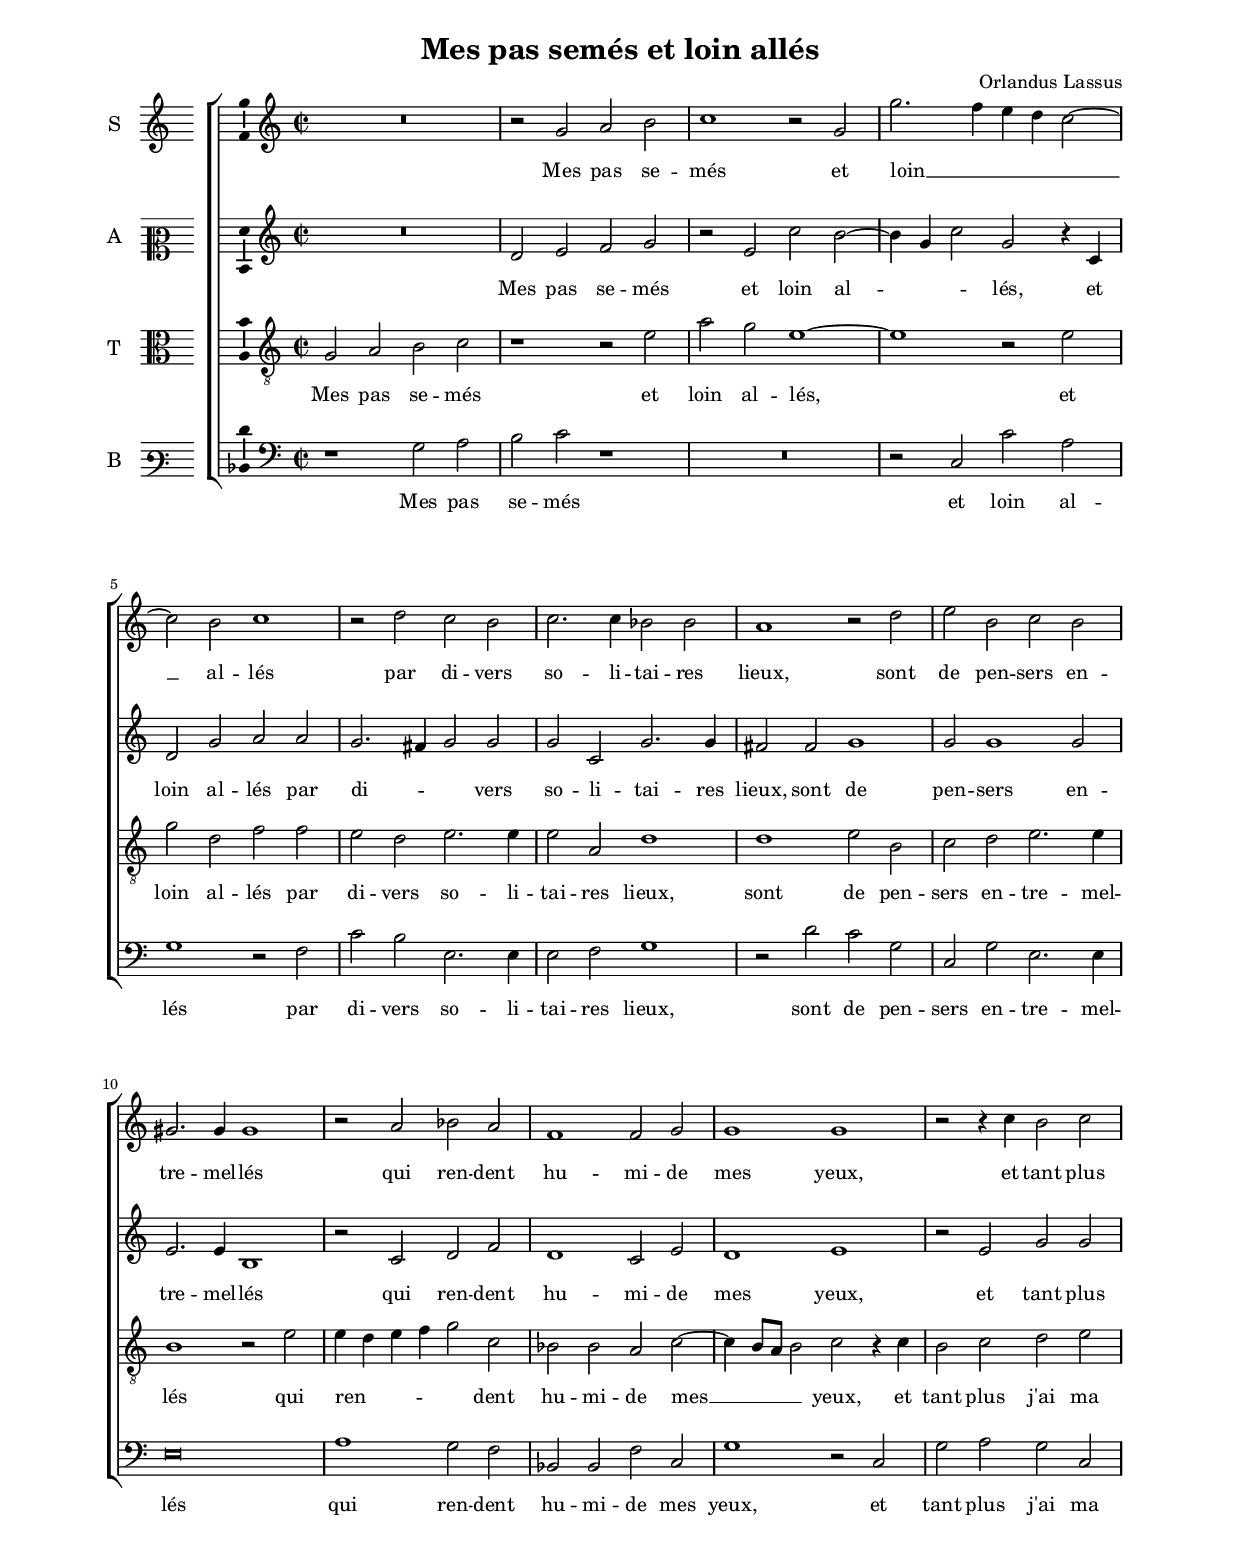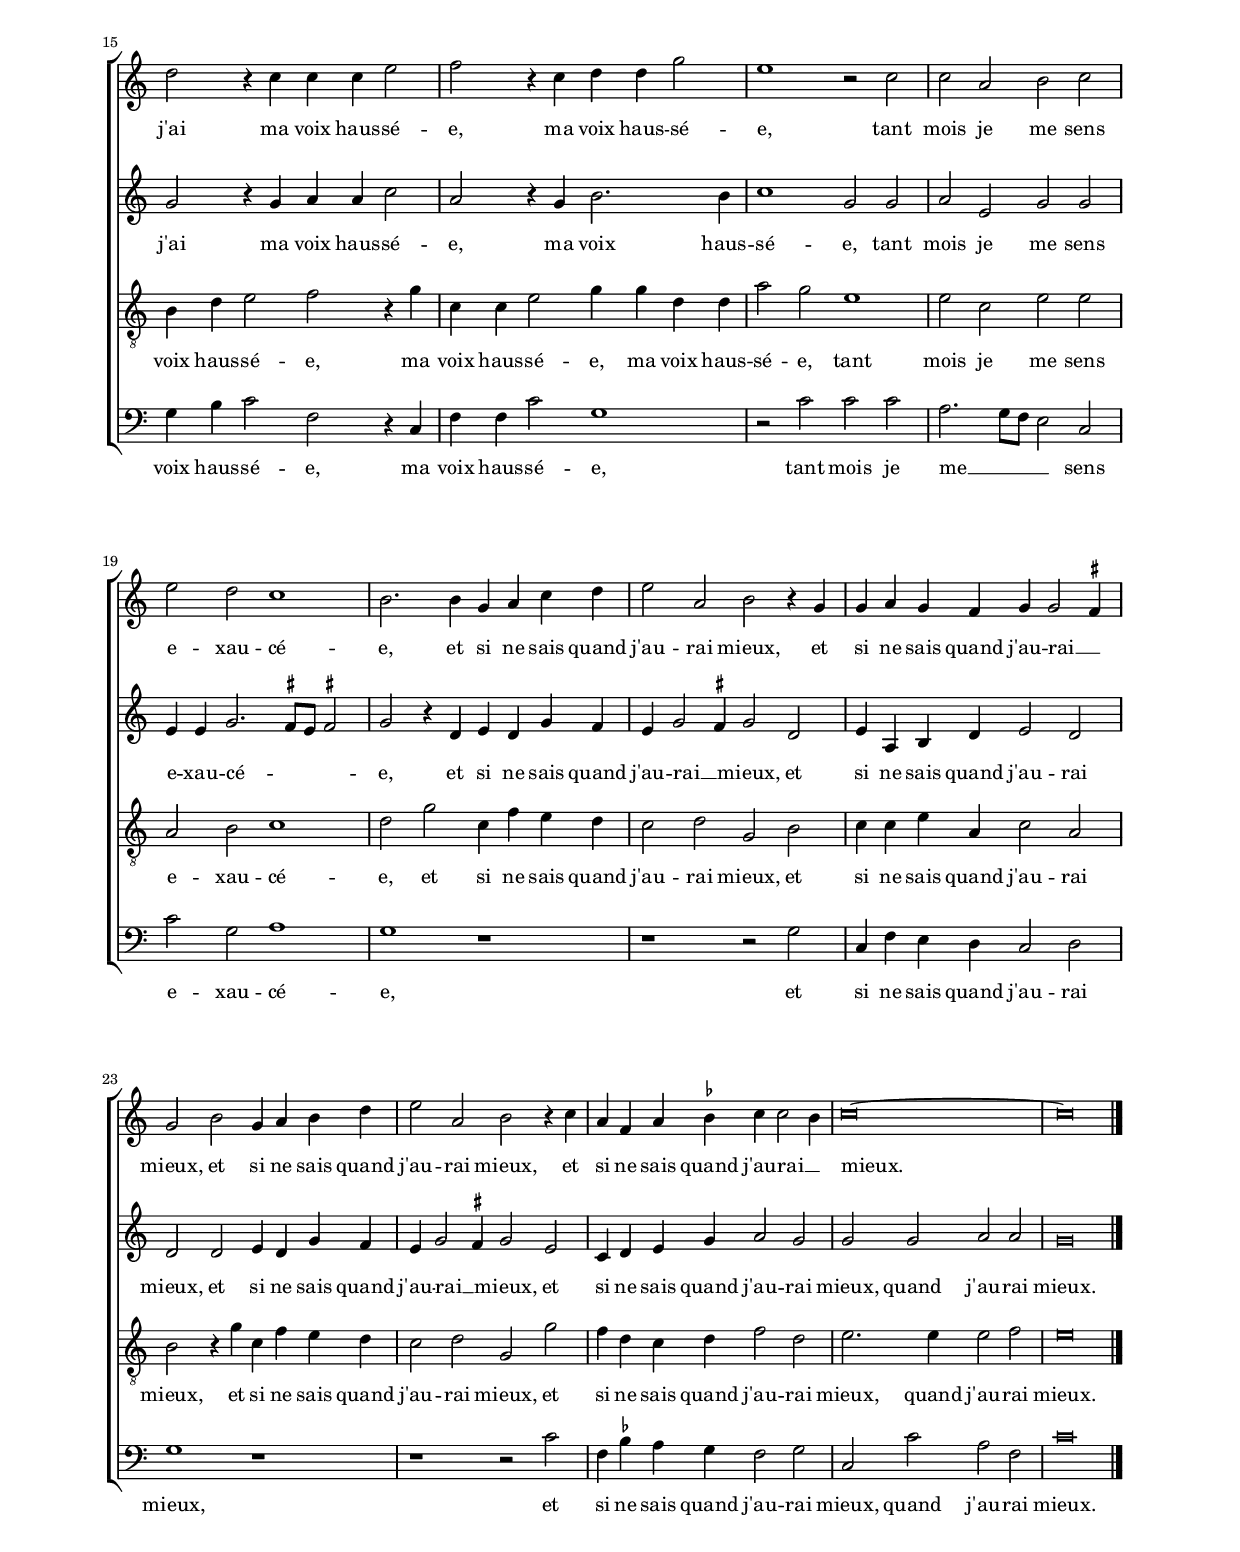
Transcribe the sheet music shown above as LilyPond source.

\header
{
  title="Mes pas semés et loin allés"
  composer="Orlandus Lassus"
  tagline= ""
}

\version "2.24.3"
\include "deutsch.ly"
#(set-global-staff-size 16)
% #(set-default-paper-size "letter")
#(ly:set-option 'point-and-click #f)

	
global = {
	\key c \major
	\time 2/2 \set Score.measureLength = #(ly:make-moment 2/1)
	\skip 1*2*27 \bar "|."
	}

	ficta = { \once \set suggestAccidentals = ##t }
	
	forget = #(define-music-function (music) (ly:music?) #{
		\accidentalStyle forget
		$music
		\accidentalStyle default
		#})
	

\paper
	{
	top-margin = 2.2 \cm
	bottom-margin = 2.2 \cm
	left-margin = 2 \cm
	right-margin = 2 \cm
	ragged-bottom = ##f
	ragged-last-bottom = ##f
	print-page-number = ##f
	system-system-spacing = #'((basic-distance . 18) (minimum-distance . 14) (padding . 6) (strechability . 150))
%	systems-per-page = 3
%	min-systems-per-page = 3
	}


incipitcantus = \markup { \score {
	{
	\set Staff.instrumentName = \markup { \fontsize #1 "S" }
	\key c \major
	\clef violin
	s4 \bar ""
	}
	\layout  {
	raggedright = ##t
	indent = 0.8 \cm
	line-width = 1.7 \cm
	\context { \Staff \remove Time_signature_engraver }
	\override Staff.Clef.Y-extent = #'(0 . 0)
	}} \hspace #1 }
	
      
incipitaltus = \markup { \score {
	{
	\set Staff.instrumentName = \markup { \fontsize #1 "A" }
	\key c \major
	\clef mezzosoprano
	s4 \bar ""
	}
	\layout  {
	raggedright = ##t
	indent = 0.8 \cm
	line-width = 1.7 \cm
	\context { \Staff \remove Time_signature_engraver }
	\override Staff.Clef.Y-extent = #'(0 . 0)
	}} \hspace #1 }


incipittenor = \markup { \score {
	{
	\set Staff.instrumentName = \markup { \fontsize #1 "T" }
	\key c \major
	\clef alto
	s4 \bar ""
	}
	\layout  {
	raggedright = ##t
	indent = 0.8 \cm
	line-width = 1.7 \cm
	\context { \Staff \remove Time_signature_engraver }
	\override Staff.Clef.Y-extent = #'(0 . 0)
	}} \hspace #1 }


incipitbassus = \markup { \score {
	{
	\set Staff.instrumentName = \markup { \fontsize #1 "B" }
	\key c \major
	\clef varbaritone
	s4 \bar ""
	}
	\layout  {
	raggedright = ##t
	indent = 0.8 \cm
	line-width = 1.7 \cm
	\context { \Staff \remove Time_signature_engraver }
	\override Staff.Clef.Y-extent = #'(0 . 0)
	}} \hspace #1 }


cantus =  \relative c''
	{
	R\breve
	r2 g a h
	c1 r2 g
	g'2. f4 e d c2~
%5
	c2 h c1 |
	r2 d c h
	c2. c4 b2 b
	a1 r2 d
	e2 h c h
%10
	gis2. gis4 gis1 |
	r2 a b a
	f1 f2 g
	g1 g
	r2 r4 c h2 c
%15
	d2 r4 c c c e2 |
	f2 r4 c d d g2
	e1 r2 c
	c2 a h c
	e2 d c1
%20
	h2. h4 g a c d |
	e2 a, h r4 g
	g4 a g f g g2 \ficta fis4
	g2 h g4 a h d
	e2 a, h r4 c
%25
	a4 f a \ficta b c c2 \forget h4 |
	c\breve~
	c\breve |
	}


altus =  \relative c'
	{
	R\breve
	d2 e f g
	r2 e c' h~
	h4 g c2 g r4 c,
%5
	d2 g a a |
	g2. fis4 g2 g
	g2 c, g'2. g4
	fis2 fis g1
	g2 g1 g2
%10
	e2. e4 h1 |
	r2 c d f
	d1 c2 e
	d1 e
	r2 e g g
%15
	g2 r4 g a a c2 |
	a2 r4 g h2. h4
	c1 g2 g
	a2 e g g
	e4 e g2. \ficta fis8 e \ficta fis!2
%20
	g2 r4 d e d g f |
	e4 g2 \ficta fis4 g2 d
	e4 a, h d e2 d
	d2 d e4 d g f
	e4 g2 \ficta fis4 g2 e
%25
	c4 d e g a2 g |
	g2 g a a
	g\breve |
	}


tenor =  \relative c'
	{
	g2 a h c
	r1 r2 e
	a2 g e1~
	e1 r2 e
%5
	g2 d f f |
	e2 d e2. e4
	e2 a, d1
	d1 e2 h
	c2 d e2. e4
%10
	h1 r2 e |
	e4 d e f g2 c,
	b2 b a c~
	c4 h8 a h2 c r4 c
	h2 c d e
%15
	h4 d e2 f r4 g |
	c,4 c e2 g4 g d d
	a'2 g e1
	e2 c e e
	a,2 h c1
%20
	d2 g c,4 f e d |
	c2 d g, h
	c4 c e a, c2 a
	h2 r4 g' c, f e d
	c2 d g, g'
%25
	f4 d c d f2 d |
	e2. e4 e2 f
	e\breve |
	}


bassus  =  \relative c
	{
	r1 g'2 a 
	h2 c r1
	R\breve
	r2 c, c' a
%5
	g1 r2 f |
	c'2 h e,2. e4
	e2 f g1
	r2 d' c g
	c,2 g' e2. e4
%10
	e\breve |
	a1 g2 f
	b,2 b f' c
	g'1 r2 c,
	g'2 a g c,
%15
	g'4 h c2 f, r4 c |
	f4 f c'2 g1
	r2 c c c
	a2. g8 f e2 c
	c'2 g a1
%20
	g1 r |
	r1 r2 g
	c,4 f e d c2 d
	g1 r
	r1 r2 c
%25
	f,4 \ficta b a g f2 g |
	c,2 c' a f
	c'\breve |
	}

lyricscantus = \lyricmode {
	Mes pas se -- més et loin __ _ _ _ _ al -- lés
	par di -- vers so -- li -- tai -- res lieux,
	sont de pen -- sers en -- tre -- mel -- lés
	qui ren -- dent hu -- mi -- de mes yeux,
	et tant plus j'ai ma voix haus -- sé -- e,
	ma voix haus -- sé -- e,
	tant mois je me sens e -- xau -- cé -- e,
	et si ne sais quand j'au -- rai mieux,
	et si ne sais quand j'au -- rai __ _ mieux,
	et si ne sais quand j'au -- rai mieux,
	et si ne sais quand j'au -- rai __ _ mieux.
	}


lyricsaltus = \lyricmode {
	Mes pas se -- més et loin al -- _ _ lés,
	et loin al -- lés
	par di -- _ _ vers so -- li -- tai -- res lieux,
	sont de pen -- sers en -- tre -- mel -- lés
	qui ren -- dent hu -- mi -- de mes yeux,
	et tant plus j'ai ma voix haus -- sé -- e,
	ma voix haus -- sé -- e,
	tant mois je me sens e -- xau -- cé -- _ _ _ e,
	et si ne sais quand j'au -- rai __ _ mieux,
	et si ne sais quand j'au -- rai mieux,
	et si ne sais quand j'au -- rai __ _ mieux,
	et si ne sais quand j'au -- rai mieux,
	quand j'au -- rai mieux.
	}


lyricstenor = \lyricmode {
	Mes pas se -- més et loin al -- lés,
	et loin al -- lés
	par di -- vers so -- li -- tai -- res lieux,
	sont de pen -- sers en -- tre -- mel -- lés
	qui ren -- _ _ _ _ dent hu -- mi -- de mes __ _ _ _ yeux,
	et tant plus j'ai ma voix haus -- sé -- e,
	ma voix haus -- sé -- e,
	ma voix haus -- sé -- e,
	tant mois je me sens e -- xau -- cé -- e,
	et si ne sais quand j'au -- rai mieux,
	et si ne sais quand j'au -- rai mieux,
	et si ne sais quand j'au -- rai mieux,
	et si ne sais quand j'au -- rai mieux,
	quand j'au -- rai mieux.
	}


lyricsbassus = \lyricmode {
	Mes pas se -- més et loin al -- lés
	par di -- vers so -- li -- tai -- res lieux,
	sont de pen -- sers en -- tre -- mel -- lés
	qui ren -- dent hu -- mi -- de mes yeux,
	et tant plus j'ai ma voix haus -- sé -- e,
	ma voix haus -- sé -- e,
	tant mois je me __ _ _ _ sens e -- xau -- cé -- e,
	et si ne sais quand j'au -- rai mieux,
	et si ne sais quand j'au -- rai mieux,
	quand j'au -- rai mieux.
	}


\score
{  
	\transpose c c {
	\new ChoirStaff \with { \override StaffGrouper.staff-staff-spacing.basic-distance = #13 }
	<<

	\new Staff << \global
	\new Voice="v1" {
		\set Staff.instrumentName=\incipitcantus
		\set Staff.midiInstrument = "reed organ"
		\clef violin
		\cantus }
	\new Lyrics \lyricsto "v1" {\lyricscantus }
	>>


	\new Staff << \global
	\new Voice="v2" {
		\set Staff.instrumentName=\incipitaltus
		\set Staff.midiInstrument = "reed organ"
		\clef violin 
		\altus}
	\new Lyrics \lyricsto "v2" {\lyricsaltus }
	>>


	\new Staff << \global
	\new Voice="v3" {
		\set Staff.instrumentName=\incipittenor
		\set Staff.midiInstrument = "reed organ"
		\clef "G_8"
		\tenor }
	\new Lyrics \lyricsto "v3" {\lyricstenor }
	>>


	\new Staff << \global
	\new Voice="v4" {
		\set Staff.instrumentName=\incipitbassus
		\set Staff.midiInstrument = "reed organ"
		\clef bass 
		\bassus }
	\new Lyrics \lyricsto "v4" {\lyricsbassus}
	>>

	>>
	} % transpose

	\layout
	{
	indent = 1.7 \cm
	\context { \Lyrics \override VerticalAxisGroup.nonstaff-relatedstaff-spacing.padding = #2 }
	\context { \Lyrics \override LyricText.font-size = #0.85 }
	\context { \Staff \override TimeSignature.break-visibility = #end-of-line-invisible }
	\context { \Staff \consists Ambitus_engraver }
	\context { \Score \override BarNumber.padding = #2 }
	\context { \Voice \override NoteHead.style = #'baroque }
	}

\midi
	{
   	\tempo 2 = 90
	}
	
}


% EOF
